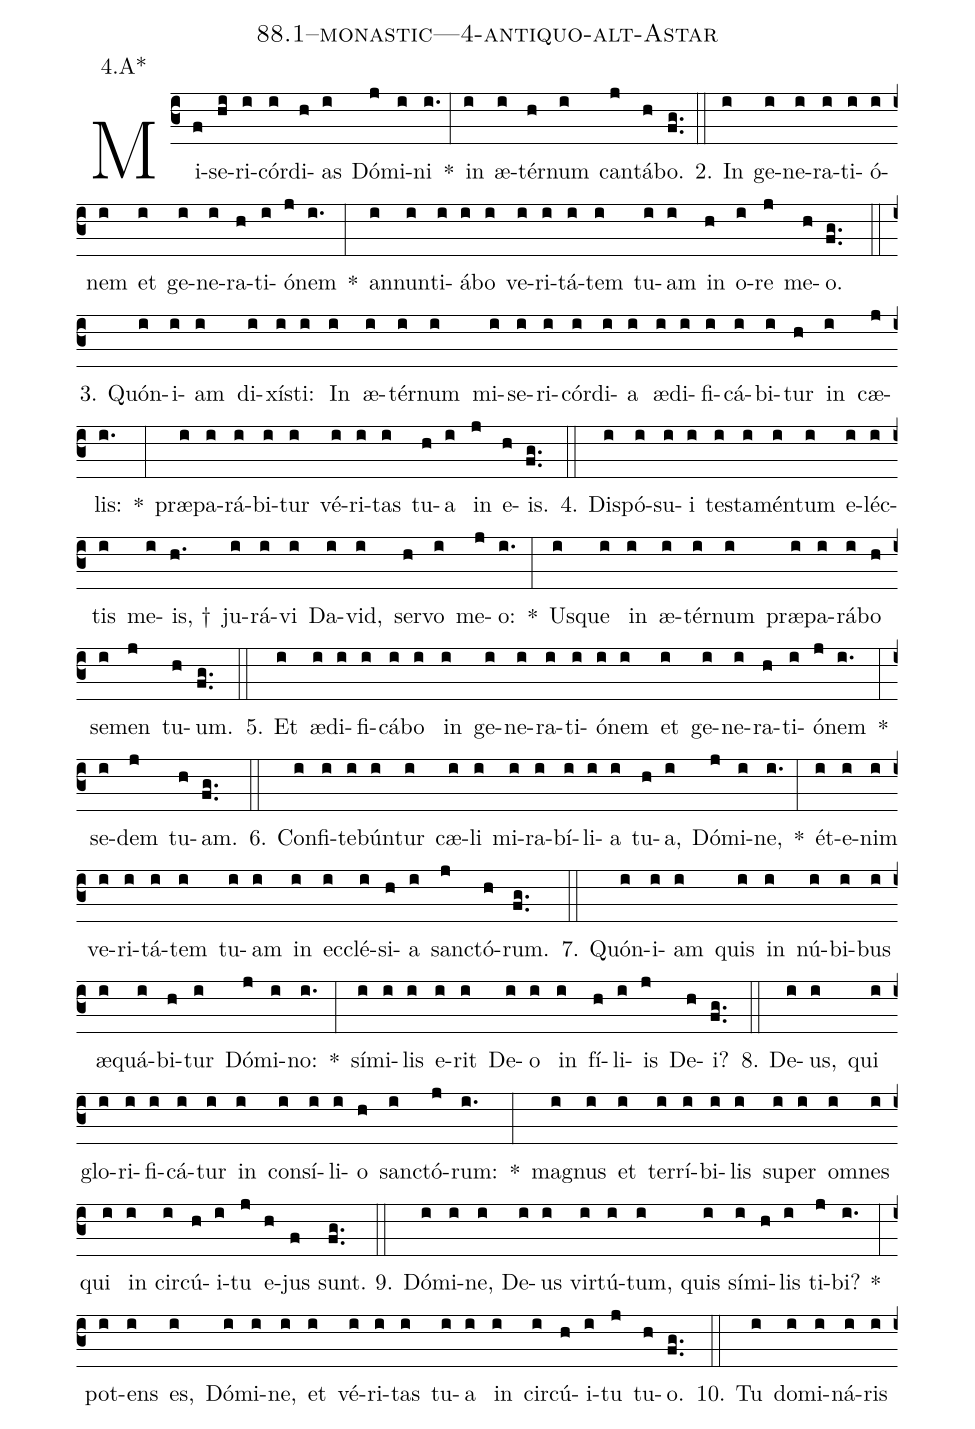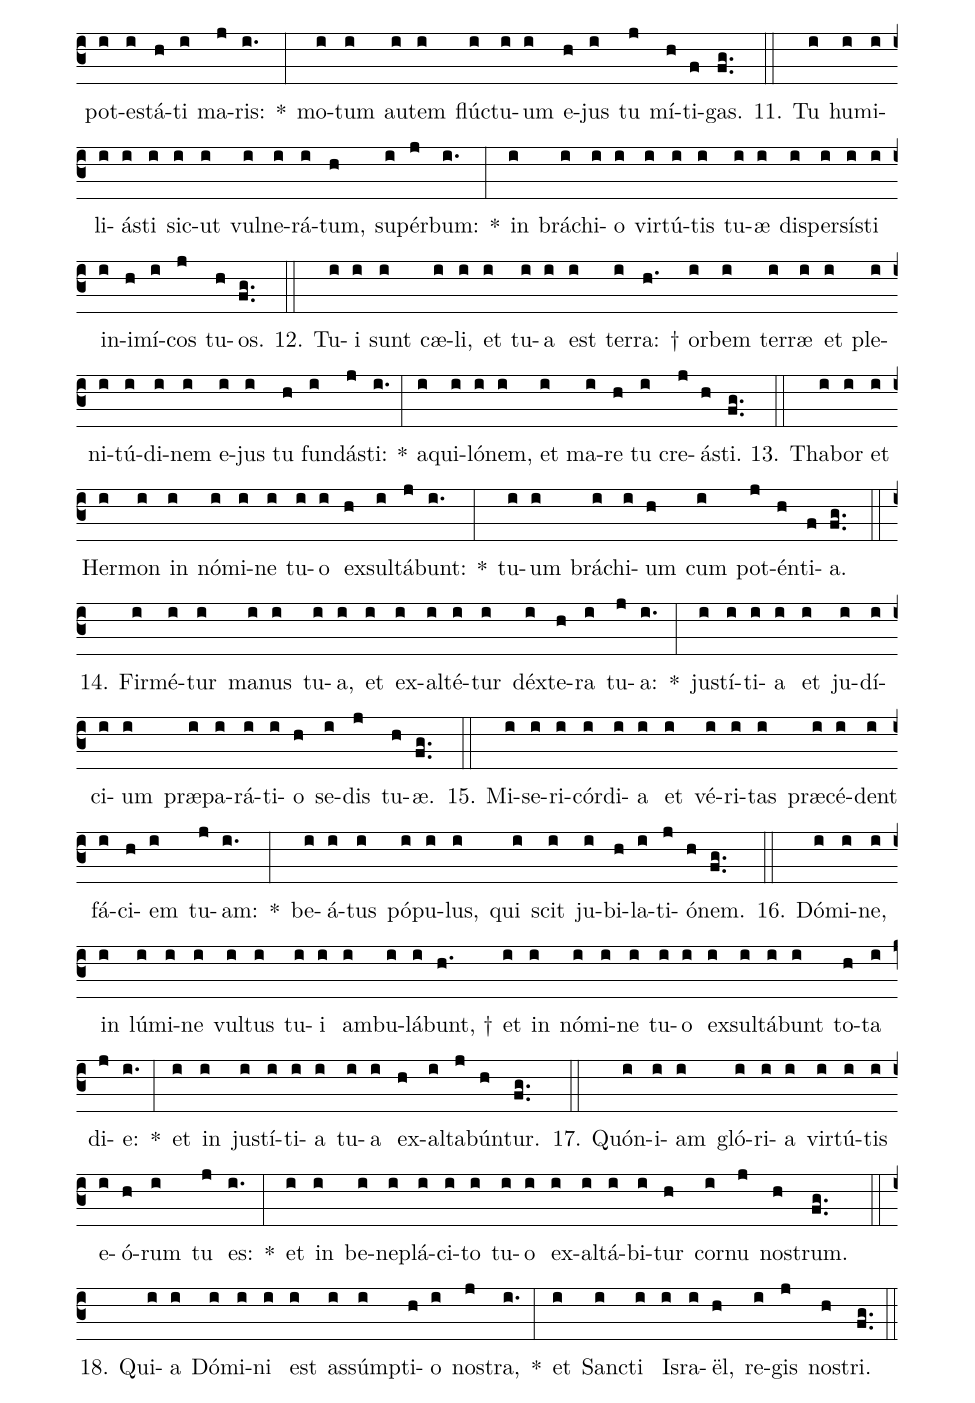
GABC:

name: 88.1--monastic---4-antiquo-alt-Astar;
annotation: 4.A*;
%%
(c3)Mi(f)se(hi)ri(i)cór(i)di(h)as(i) Dó(j)mi(i)ni(i.) *(:) in(i) æ(i)tér(h)num(i) can(j)tá(h)bo.(fg..) (::)
2. In(i) ge(i)ne(i)ra(i)ti(i)ó(i)nem(i) et(i) ge(i)ne(i)ra(h)ti(i)ó(j)nem(i.) *(:) an(i)nun(i)ti(i)á(i)bo(i) ve(i)ri(i)tá(i)tem(i) tu(i)am(i) in(h) o(i)re(j) me(h)o.(fg..) (::)
3. Quón(i)i(i)am(i) di(i)xís(i)ti:(i) In(i) æ(i)tér(i)num(i) mi(i)se(i)ri(i)cór(i)di(i)a(i) æ(i)di(i)fi(i)cá(i)bi(i)tur(h) in(i) cæ(j)lis:(i.) *(:) præ(i)pa(i)rá(i)bi(i)tur(i) vé(i)ri(i)tas(i) tu(h)a(i) in(j) e(h)is.(fg..) (::)
4. Dis(i)pó(i)su(i)i(i) tes(i)ta(i)mén(i)tum(i) e(i)léc(i)tis(i) me(i)is, †(h.) ju(i)rá(i)vi(i) Da(i)vid,(i) ser(h)vo(i) me(j)o:(i.) *(:) Us(i)que(i) in(i) æ(i)tér(i)num(i) præ(i)pa(i)rá(i)bo(h) se(i)men(j) tu(h)um.(fg..) (::)
5. Et(i) æ(i)di(i)fi(i)cá(i)bo(i) in(i) ge(i)ne(i)ra(i)ti(i)ó(i)nem(i) et(i) ge(i)ne(i)ra(h)ti(i)ó(j)nem(i.) *(:) se(i)dem(j) tu(h)am.(fg..) (::)
6. Con(i)fi(i)te(i)bún(i)tur(i) cæ(i)li(i) mi(i)ra(i)bí(i)li(i)a(i) tu(h)a,(i) Dó(j)mi(i)ne,(i.) *(:) ét(i)e(i)nim(i) ve(i)ri(i)tá(i)tem(i) tu(i)am(i) in(i) ec(i)clé(i)si(h)a(i) sanc(j)tó(h)rum.(fg..) (::)
7. Quón(i)i(i)am(i) quis(i) in(i) nú(i)bi(i)bus(i) æ(i)quá(i)bi(h)tur(i) Dó(j)mi(i)no:(i.) *(:) sí(i)mi(i)lis(i) e(i)rit(i) De(i)o(i) in(i) fí(h)li(i)is(j) De(h)i?(fg..) (::)
8. De(i)us,(i) qui(i) glo(i)ri(i)fi(i)cá(i)tur(i) in(i) con(i)sí(i)li(i)o(h) sanc(i)tó(j)rum:(i.) *(:) ma(i)gnus(i) et(i) ter(i)rí(i)bi(i)lis(i) su(i)per(i) om(i)nes(i) qui(i) in(i) cir(i)cú(h)i(i)tu(j) e(h)jus(f) sunt.(fg..) (::)
9. Dó(i)mi(i)ne,(i) De(i)us(i) vir(i)tú(i)tum,(i) quis(i) sí(i)mi(h)lis(i) ti(j)bi?(i.) *(:) pot(i)ens(i) es,(i) Dó(i)mi(i)ne,(i) et(i) vé(i)ri(i)tas(i) tu(i)a(i) in(i) cir(i)cú(h)i(i)tu(j) tu(h)o.(fg..) (::)
10. Tu(i) do(i)mi(i)ná(i)ris(i) pot(i)es(i)tá(h)ti(i) ma(j)ris:(i.) *(:) mo(i)tum(i) au(i)tem(i) flúc(i)tu(i)um(i) e(h)jus(i) tu(j) mí(h)ti(f)gas.(fg..) (::)
11. Tu(i) hu(i)mi(i)li(i)ás(i)ti(i) sic(i)ut(i) vul(i)ne(i)rá(i)tum,(h) su(i)pér(j)bum:(i.) *(:) in(i) brá(i)chi(i)o(i) vir(i)tú(i)tis(i) tu(i)æ(i) di(i)sper(i)sís(i)ti(i) in(i)i(h)mí(i)cos(j) tu(h)os.(fg..) (::)
12. Tu(i)i(i) sunt(i) cæ(i)li,(i) et(i) tu(i)a(i) est(i) ter(i)ra: †(h.) or(i)bem(i) ter(i)ræ(i) et(i) ple(i)ni(i)tú(i)di(i)nem(i) e(i)jus(i) tu(h) fun(i)dás(j)ti:(i.) *(:) a(i)qui(i)ló(i)nem,(i) et(i) ma(i)re(h) tu(i) cre(j)ás(h)ti.(fg..) (::)
13. Tha(i)bor(i) et(i) Her(i)mon(i) in(i) nó(i)mi(i)ne(i) tu(i)o(i) ex(h)sul(i)tá(j)bunt:(i.) *(:) tu(i)um(i) brá(i)chi(i)um(h) cum(i) pot(j)én(h)ti(f)a.(fg..) (::)
14. Fir(i)mé(i)tur(i) ma(i)nus(i) tu(i)a,(i) et(i) ex(i)al(i)té(i)tur(i) déx(i)te(h)ra(i) tu(j)a:(i.) *(:) jus(i)tí(i)ti(i)a(i) et(i) ju(i)dí(i)ci(i)um(i) præ(i)pa(i)rá(i)ti(i)o(h) se(i)dis(j) tu(h)æ.(fg..) (::)
15. Mi(i)se(i)ri(i)cór(i)di(i)a(i) et(i) vé(i)ri(i)tas(i) præ(i)cé(i)dent(i) fá(i)ci(h)em(i) tu(j)am:(i.) *(:) be(i)á(i)tus(i) pó(i)pu(i)lus,(i) qui(i) scit(i) ju(i)bi(h)la(i)ti(j)ó(h)nem.(fg..) (::)
16. Dó(i)mi(i)ne,(i) in(i) lú(i)mi(i)ne(i) vul(i)tus(i) tu(i)i(i) am(i)bu(i)lá(i)bunt, †(h.) et(i) in(i) nó(i)mi(i)ne(i) tu(i)o(i) ex(i)sul(i)tá(i)bunt(i) to(h)ta(i) di(j)e:(i.) *(:) et(i) in(i) jus(i)tí(i)ti(i)a(i) tu(i)a(i) ex(h)al(i)ta(j)bún(h)tur.(fg..) (::)
17. Quón(i)i(i)am(i) gló(i)ri(i)a(i) vir(i)tú(i)tis(i) e(i)ó(h)rum(i) tu(j) es:(i.) *(:) et(i) in(i) be(i)ne(i)plá(i)ci(i)to(i) tu(i)o(i) ex(i)al(i)tá(i)bi(i)tur(h) cor(i)nu(j) nos(h)trum.(fg..) (::)
18. Qui(i)a(i) Dó(i)mi(i)ni(i) est(i) as(i)súmp(i)ti(h)o(i) nos(j)tra,(i.) *(:) et(i) Sanc(i)ti(i) Is(i)ra(i)ël,(h) re(i)gis(j) nos(h)tri.(fg..) (::)
